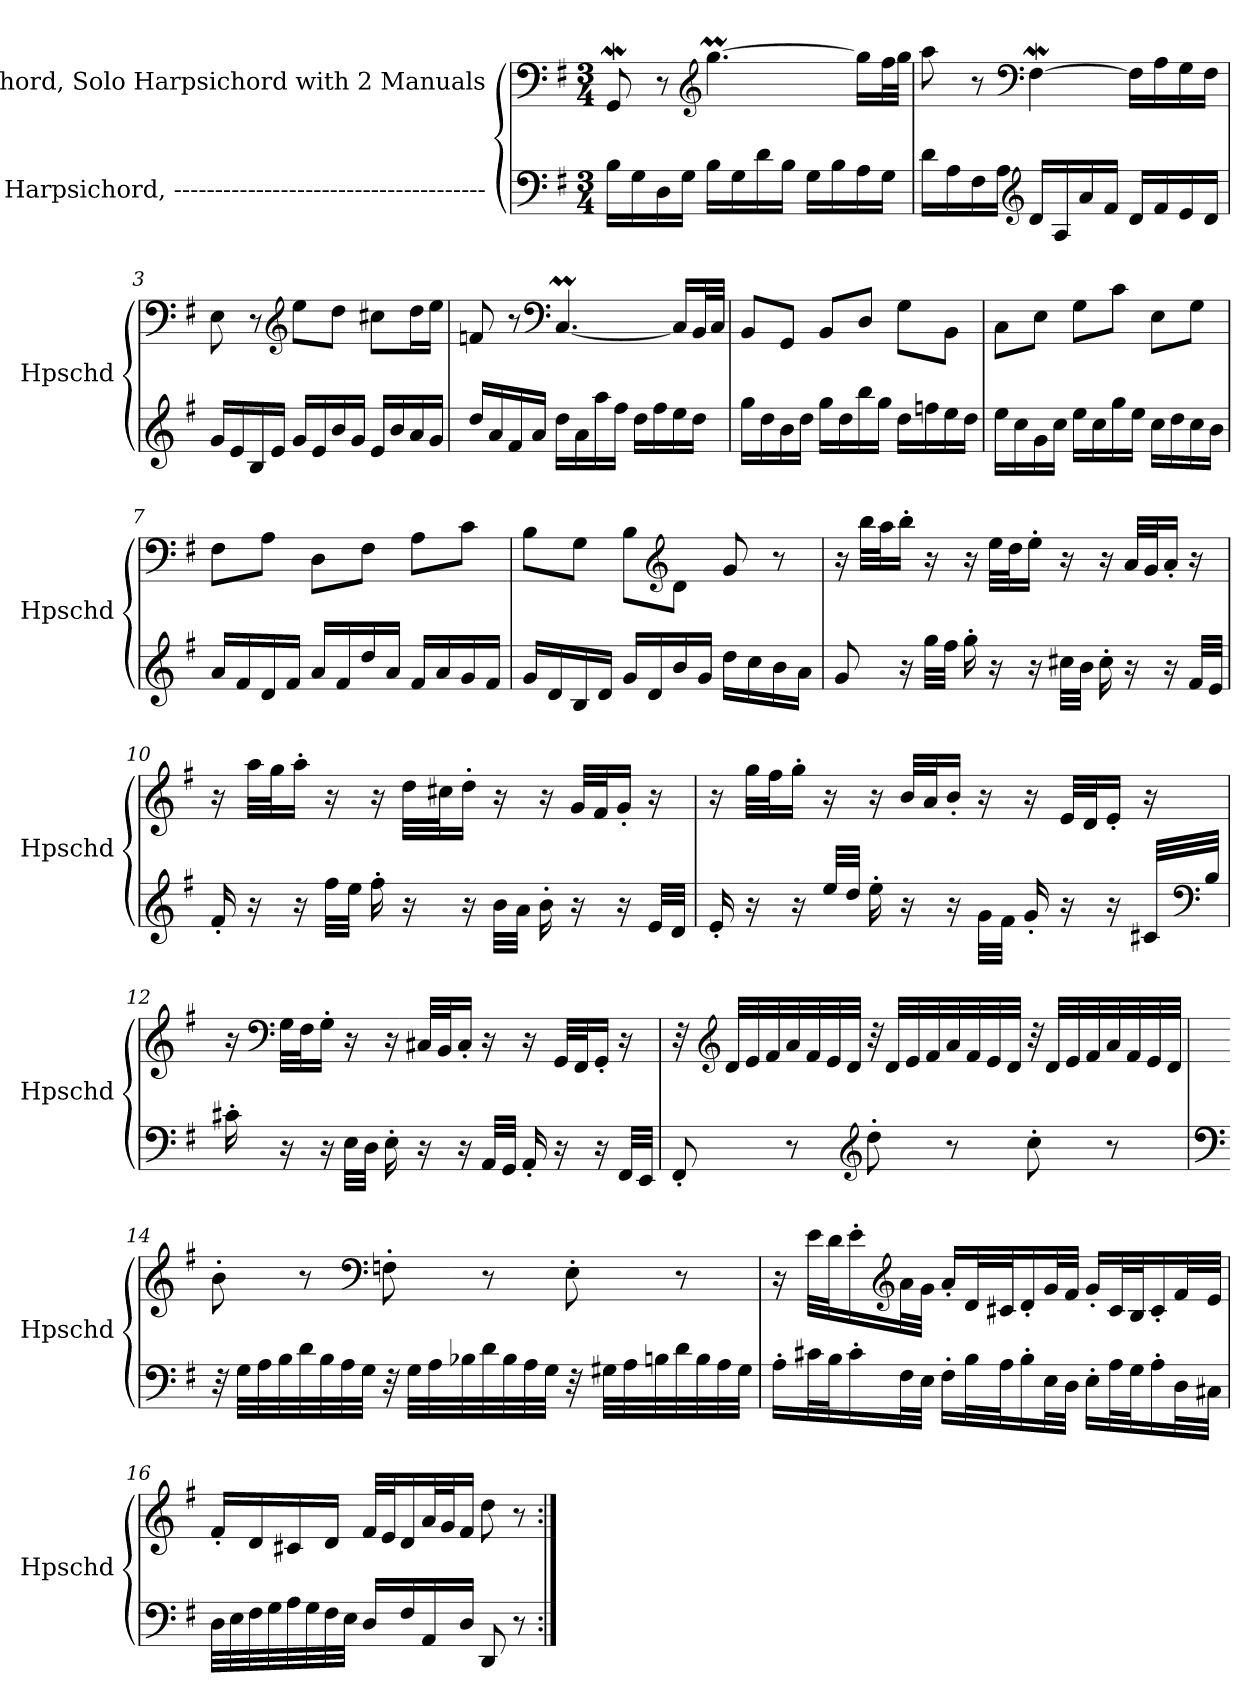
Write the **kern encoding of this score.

**kern	**kern
*part2	*part1
*staff2	*staff1
*I"Harpsichord, --------------------------------------	*I"Harpsichord, Solo Harpsichord with 2 Manuals
*I'Hpschd	*I'Hpschd
*clefF4	*clefF4
*k[f#]	*k[f#]
*M3/4	*M3/4
=1	=1
16B\LL	8GGw/
16G\	.
16D\	8r
16G\JJ	.
*	*clefG2
16B\LL	[4.ggM\
16G\	.
16d\	.
16B\JJ	.
16G\LL	.
16B\	.
16A\	16gg\LL]
16G\JJ	32ff#\L
.	32gg\JJJ
!!LO:LB:g=z
=2	=2
16d\LL	8aa\
16A\	.
16F#\	8r
16A\JJ	.
*clefG2	*clefF4
16d/LL	[4F#W\
16A/	.
16a/	.
16f#/JJ	.
16d/LL	16F#\LL]
16f#/	16A\
16e/	16G\
16d/JJ	16F#\JJ
=3	=3
16g/LL	8E\
16e/	.
16B/	8r
16e/JJ	.
*	*clefG2
16g/LL	8ee\L
16e/	.
16b/	8dd\J
16g/JJ	.
16e/LL	8cc#X\L
16b/	.
16a/	16dd\L
16g/JJ	16ee\JJ
=4	=4
16dd/LL	8fn/
16a/	.
16f#/	8r
16a/JJ	.
*	*clefF4
16dd\LL	[4.CM/
16a\	.
16aa\	.
16ff#\JJ	.
16dd\LL	.
16ff#\	.
16ee\	16C/LL]
16dd\JJ	32BB/L
.	32C/JJJ
!!LO:LB:g=z
=5	=5
16gg\LL	8BB/L
16dd\	.
16b\	8GG/J
16dd\JJ	.
16gg\LL	8BB/L
16dd\	.
16bb\	8D/J
16gg\JJ	.
16dd\LL	8G\L
16ffn\	.
16ee\	8BB\J
16dd\JJ	.
=6	=6
16ee\LL	8C\L
16cc\	.
16g\	8E\J
16cc\JJ	.
16ee\LL	8G\L
16cc\	.
16gg\	8c\J
16ee\JJ	.
16cc\LL	8E\L
16dd\	.
16cc\	8G\J
16b\JJ	.
=7	=7
16a/LL	8F#\L
16f#/	.
16d/	8A\J
16f#/JJ	.
16a/LL	8D\L
16f#/	.
16dd/	8F#\J
16a/JJ	.
16f#/LL	8A\L
16a/	.
16g/	8c\J
16f#/JJ	.
=8	=8
16g/LL	8B\L
16d/	.
16B/	8G\J
16d/JJ	.
16g/LL	8B\L
16d/	.
*	*clefG2
16b/	8d\J
16g/JJ	.
16dd\LL	8g/
16cc\	.
16b\	8r
16a\JJ	.
!!LO:LB:g=z
=9	=9
8g/	16r
.	32bb\LLL
.	32aa\J
16r	16bb'\JJ
32gg\LLL	16r
32ff#\JJJ	.
16gg'\	16r
16r	32ee\LLL
.	32dd\J
16r	16ee'\JJ
32cc#X\LLL	16r
32b\JJJ	.
16cc#'\	16r
16r	32a/LLL
.	32g/J
16r	16a'/JJ
32f#/LLL	16r
32e/JJJ	.
=10	=10
16f#'/	16r
16r	32aa\LLL
.	32gg\J
16r	16aa'\JJ
32ff#\LLL	16r
32ee\JJJ	.
16ff#'\	16r
16r	32dd\LLL
.	32cc#X\J
16r	16dd'\JJ
32b\LLL	16r
32a\JJJ	.
16b'\	16r
16r	32g/LLL
.	32f#/J
16r	16g'/JJ
32e/LLL	16r
32d/JJJ	.
!!LO:LB:g=z
=11	=11
16e'/	16r
16r	32gg\LLL
.	32ff#\J
16r	16gg'\JJ
32ee/LLL	16r
32dd/JJJ	.
16ee'\	16r
16r	32b/LLL
.	32a/J
16r	16b'/JJ
32g\LLL	16r
32f#\JJJ	.
16g'/	16r
16r	32e/LLL
.	32d/J
16r	16e'/JJ
32c#X/LLL	16r
*clefF4	*
32B/JJJ	.
=12	=12
16c#X'\	16r
*	*clefF4
16r	32G\LLL
.	32F#\J
16r	16G'\JJ
32E\LLL	16r
32D\JJJ	.
16E'\	16r
16r	32C#X/LLL
.	32BB/J
16r	16C#'/JJ
32AA/LLL	16r
32GG/JJJ	.
16AA'/	16r
16r	32GG/LLL
.	32FF#/J
16r	16GG'/JJ
32FF#/LLL	16r
32EE/JJJ	.
!!LO:PB:g=z
=13	=13
8FF#'/	32r
*	*clefG2
.	32d/LLL
.	32e/
.	32f#/
8r	32a/
.	32f#/
.	32e/
.	32d/JJJ
*clefG2	*
8dd'\	32r
.	32d/LLL
.	32e/
.	32f#/
8r	32a/
.	32f#/
.	32e/
.	32d/JJJ
8cc'\	32r
.	32d/LLL
.	32e/
.	32f#/
8r	32a/
.	32f#/
.	32e/
.	32d/JJJ
!!LO:LB:g=z
=14	=14
*clefF4	*
32r	8b'\
32G\LLL	.
32A\	.
32B\	.
32d\	8r
32B\	.
32A\	.
32G\JJJ	.
*	*clefF4
32r	8Fn'\
32G\LLL	.
32A\	.
32B-X\	.
32d\	8r
32B-\	.
32A\	.
32G\JJJ	.
32r	8E'\
32G#X\LLL	.
32A\	.
32Bn\	.
32d\	8r
32B\	.
32A\	.
32G#\JJJ	.
!!LO:LB:g=z
=15	=15
16A'\LL	16r
32c#X\L	32e\LLL
32B\J	32d\J
16c#'\	16e'\
*	*clefG2
32F#\L	32a\L
32E\JJJ	32g\JJJ
16F#'\LL	16a'/LL
32B\L	32d/L
32A\J	32c#X/J
16B'\	16d'/
32E\L	32g/L
32D\JJJ	32f#/JJJ
16E'\LL	16g'/LL
32A\L	32c#/L
32G\J	32B/J
16A'\	16c#'/
32D\L	32f#/L
32C#X\JJJ	32e/JJJ
!!LO:LB:g=z
=16	=16
32D\LLL	16f#'/LL
32E\	.
32F#\	16d/
32G\	.
32A\	16c#X/
32G\	.
32F#\	16d/JJ
32E\JJJ	.
16D/LL	32f#/LLL
.	32e/J
16F#/	16d/
16AA/	32a/L
.	32g/J
16D/JJ	16f#/JJ
8DD/	8dd\
8r	8r
=:|!	=:|!
*-	*-
